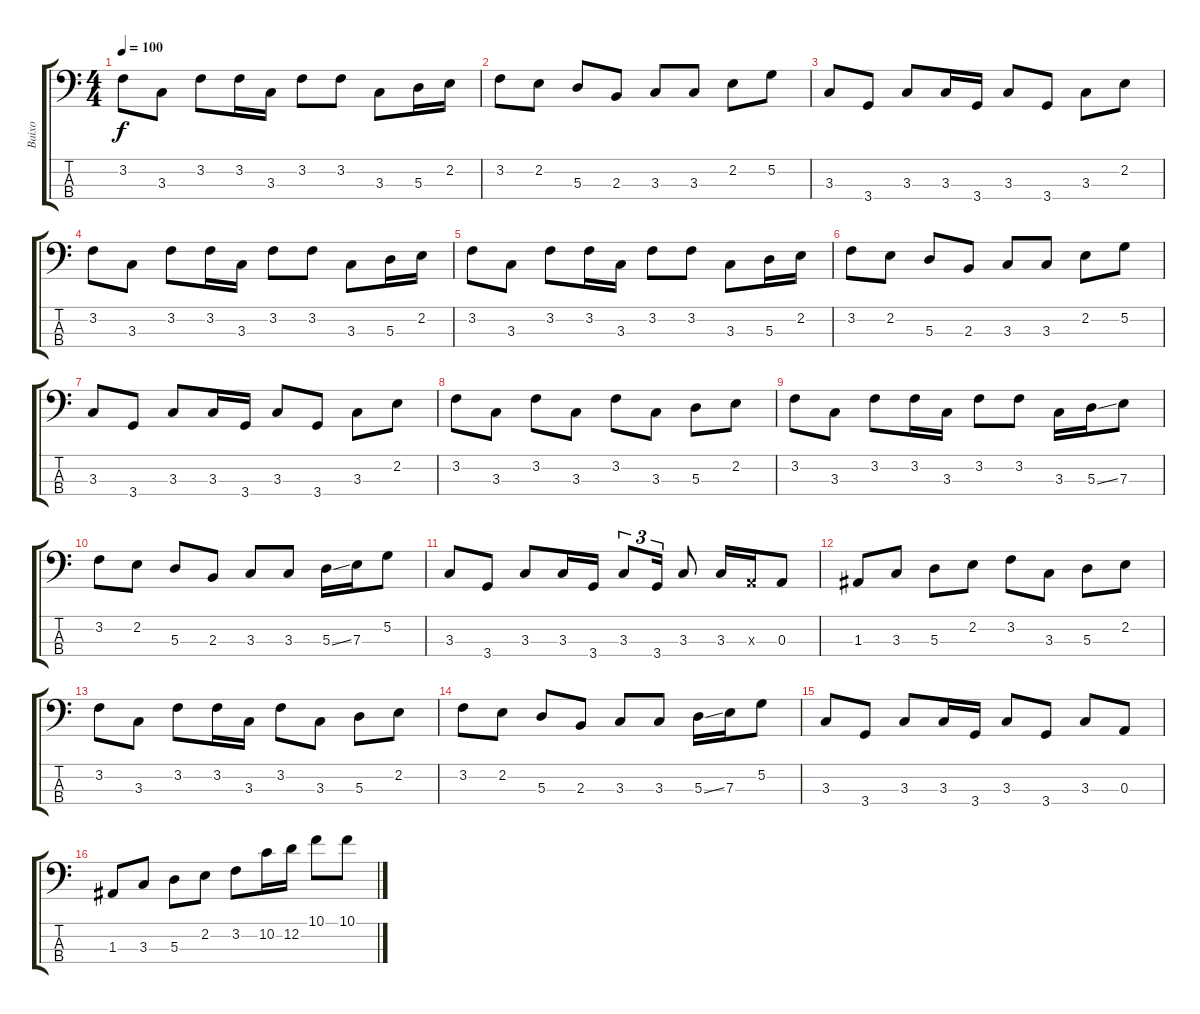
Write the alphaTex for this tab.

\track ("Baixo" "Baixo") {instrument electricbassfinger}
\staff {score tabs}
\tuning (G2 D2 A1 E1) {hide}
\ts (4 4)
\tempo 100
\clef f4
\ks c
3.2.8{dy f} 3.3.8 3.2.8 3.2.16 3.3.16 3.2.8 3.2.8 3.3.8 5.3.16 2.2.16 |
3.2.8 2.2.8 5.3.8 2.3.8 3.3.8 3.3.8 2.2.8 5.2.8 |
3.3.8 3.4.8 3.3.8 3.3.16 3.4.16 3.3.8 3.4.8 3.3.8 2.2.8 |
3.2.8 3.3.8 3.2.8 3.2.16 3.3.16 3.2.8 3.2.8 3.3.8 5.3.16 2.2.16 |
3.2.8 3.3.8 3.2.8 3.2.16 3.3.16 3.2.8 3.2.8 3.3.8 5.3.16 2.2.16 |
3.2.8 2.2.8 5.3.8 2.3.8 3.3.8 3.3.8 2.2.8 5.2.8 |
3.3.8 3.4.8 3.3.8 3.3.16 3.4.16 3.3.8 3.4.8 3.3.8 2.2.8 |
3.2.8 3.3.8 3.2.8 3.3.8 3.2.8 3.3.8 5.3.8 2.2.8 |
3.2.8 3.3.8 3.2.8 3.2.16 3.3.16 3.2.8 3.2.8 3.3.16 5.3{ss}.16 7.3.8 |
3.2.8 2.2.8 5.3.8 2.3.8 3.3.8 3.3.8 5.3{ss}.16 7.3.16 5.2.8 |
3.3.8 3.4.8 3.3.8 3.3.16 3.4.16 3.3.8{tu (3 2)} 3.4.16{tu (3 2)} 3.3.8 3.3.16 0.3{x}.16 0.3.8 |
1.3.8 3.3.8 5.3.8 2.2.8 3.2.8 3.3.8 5.3.8 2.2.8 |
3.2.8 3.3.8 3.2.8 3.2.16 3.3.16 3.2.8 3.3.8 5.3.8 2.2.8 |
3.2.8 2.2.8 5.3.8 2.3.8 3.3.8 3.3.8 5.3{ss}.16 7.3.16 5.2.8 |
3.3.8 3.4.8 3.3.8 3.3.16 3.4.16 3.3.8 3.4.8 3.3.8 0.3.8 |
1.3.8 3.3.8 5.3.8 2.2.8 3.2.8 10.2.16 12.2.16 10.1.8 10.1.8
